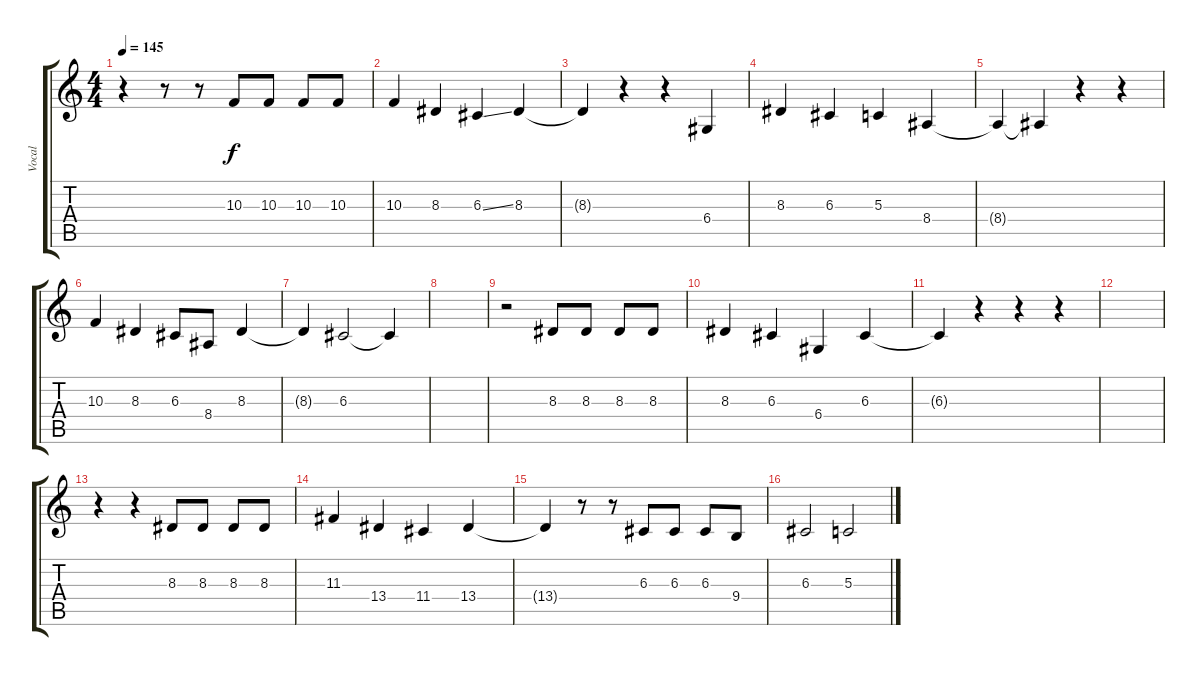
\track ("Vocal" "Vocal") {instrument clarinet}
\staff {score tabs}
\tuning (E4 B3 G3 D3 A2 E2) {hide}
\ts (4 4)
\tempo 145
\clef g2
\ks c
r.4{dy f} r.8 r.8 10.3.8 10.3.8 10.3.8 10.3.8 |
10.3.4 8.3.4 6.3{ss}.4 8.3.4 |
8.3{t}.4 r.4 r.4 6.4.4 |
8.3.4 6.3.4 5.3.4 8.4.4 |
8.4{t}.4 8.4{t}.4 r.4 r.4 |
10.3.4 8.3.4 6.3.8 8.4.8 8.3.4 |
8.3{t}.4 6.3.2 6.3{t}.4 |
|
r.2 8.3.8 8.3.8 8.3.8 8.3.8 |
8.3.4 6.3.4 6.4.4 6.3.4 |
6.3{t}.4 r.4 r.4 r.4 |
|
r.4 r.4 8.3.8 8.3.8 8.3.8 8.3.8 |
11.3.4 13.4.4 11.4.4 13.4.4 |
13.4{t}.4 r.8 r.8 6.3.8 6.3.8 6.3.8 9.4.8 |
6.3.2 5.3.2
